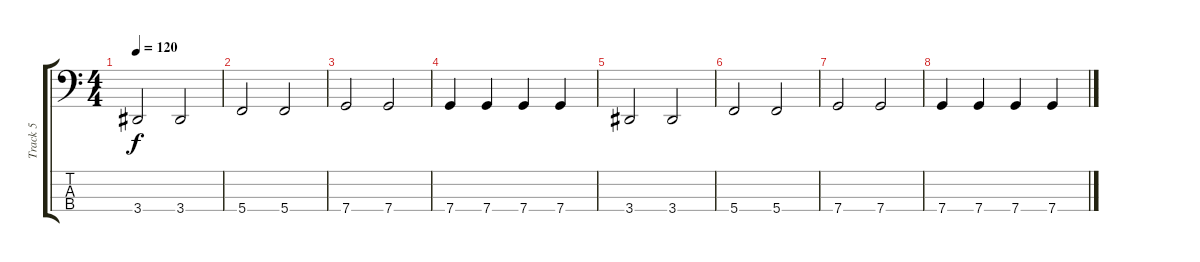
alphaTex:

\track ("Track 5" "Track 5") {instrument electricbasspick}
\staff {score tabs}
\tuning (Eb2 Bb1 F1 C1) {hide}
\ts (4 4)
\tempo 120
\clef f4
\ks c
3.4.2{dy f} 3.4.2 |
5.4.2 5.4.2 |
7.4.2 7.4.2 |
7.4.4 7.4.4 7.4.4 7.4.4 |
3.4.2 3.4.2 |
5.4.2 5.4.2 |
7.4.2 7.4.2 |
7.4.4 7.4.4 7.4.4 7.4.4
